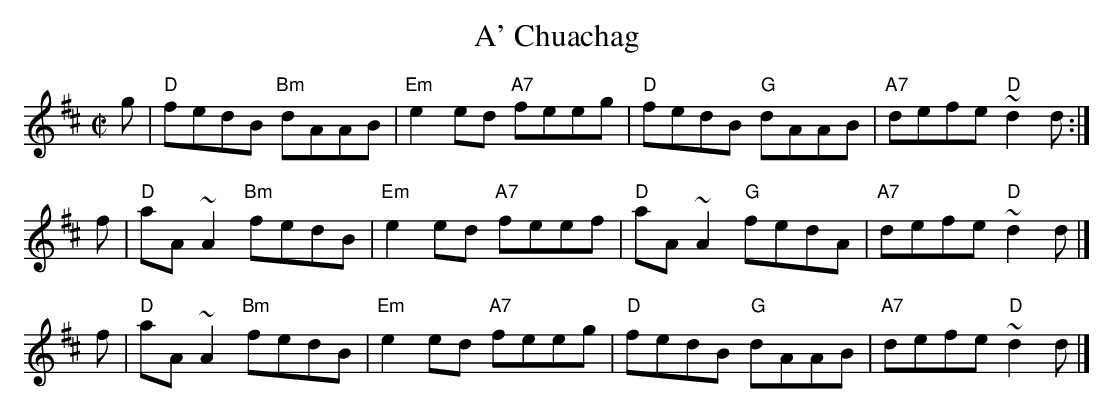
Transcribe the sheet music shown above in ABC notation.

X:1
T: A' Chuachag
M: C|
L: 1/8
K: D
g | "D"fedB  "Bm"dAAB | "Em"e2ed "A7"feeg | "D"fedB  "G"dAAB | "A7"defe "D"~d2 d :|
f | "D"aA~A2 "Bm"fedB | "Em"e2ed "A7"feef | "D"aA~A2 "G"fedA | "A7"defe "D"~d2 d |]
f | "D"aA~A2 "Bm"fedB | "Em"e2ed "A7"feeg | "D"fedB  "G"dAAB | "A7"defe "D"~d2 d |]
